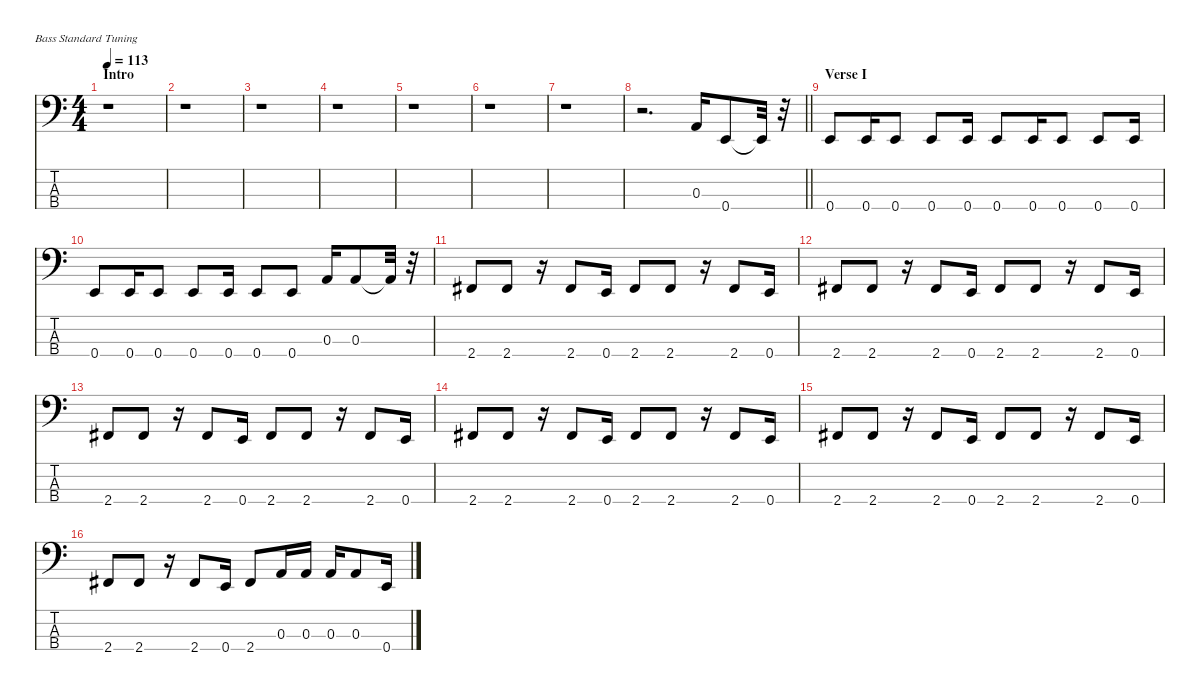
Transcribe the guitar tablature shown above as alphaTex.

\defaultSystemsLayout 4
\hideDynamics
\bracketExtendMode nobrackets
\singleTrackTrackNamePolicy hidden
\multiTrackTrackNamePolicy hidden
\firstSystemTrackNameMode fullname
\firstSystemTrackNameOrientation horizontal
\otherSystemsTrackNameOrientation horizontal
\track ("Bass" "el.bs.") {instrument electricbassfinger}
\staff {score tabs}
\tuning (G2 D2 A1 E1)
\ts (4 4)
\beaming (8 2 2 2 2)
\section ("" "Intro")
\tempo 113
\clef f4
\ks c
r.1{dy f instrument electricbassfinger beam Down} |
r.1{beam Down} |
r.1{beam Down} |
r.1{beam Down} |
r.1{beam Down} |
r.1{beam Down} |
r.1{beam Down} |
\barLineRight lightlight
r.2{d beam Down} 0.3.16{beam Up} 0.4.8{beam Up} 0.4{t}.32{beam Up} r.32{beam Up} |
\section ("" "Verse I")
0.4.8{beam Up} 0.4.16{beam Up} 0.4.8{beam Up} 0.4.8{beam Up} 0.4.16{beam Up} 0.4.8{beam Up} 0.4.16{beam Up} 0.4.8{beam Up} 0.4.8{beam Up} 0.4.16{beam Up} |
0.4.8{beam Up} 0.4.16{beam Up} 0.4.8{beam Up} 0.4.8{beam Up} 0.4.16{beam Up} 0.4.8{beam Up} 0.4.8{beam Up} 0.3.16{beam Up} 0.3.8{beam Up} 0.3{t}.32{beam Up} r.32{beam Up} |
2.4{acc #}.8{beam Up} 2.4{acc #}.8{beam Up} r.16{beam Up} 2.4{acc #}.8{beam Up} 0.4.16{beam Up} 2.4{acc #}.8{beam Up} 2.4{acc #}.8{beam Up} r.16{beam Up} 2.4{acc #}.8{beam Up} 0.4.16{beam Up} |
2.4{acc #}.8{beam Up} 2.4{acc #}.8{beam Up} r.16{beam Up} 2.4{acc #}.8{beam Up} 0.4.16{beam Up} 2.4{acc #}.8{beam Up} 2.4{acc #}.8{beam Up} r.16{beam Up} 2.4{acc #}.8{beam Up} 0.4.16{beam Up} |
2.4{acc #}.8{beam Up} 2.4{acc #}.8{beam Up} r.16{beam Up} 2.4{acc #}.8{beam Up} 0.4.16{beam Up} 2.4{acc #}.8{beam Up} 2.4{acc #}.8{beam Up} r.16{beam Up} 2.4{acc #}.8{beam Up} 0.4.16{beam Up} |
2.4{acc #}.8{beam Up} 2.4{acc #}.8{beam Up} r.16{beam Up} 2.4{acc #}.8{beam Up} 0.4.16{beam Up} 2.4{acc #}.8{beam Up} 2.4{acc #}.8{beam Up} r.16{beam Up} 2.4{acc #}.8{beam Up} 0.4.16{beam Up} |
2.4{acc #}.8{beam Up} 2.4{acc #}.8{beam Up} r.16{beam Up} 2.4{acc #}.8{beam Up} 0.4.16{beam Up} 2.4{acc #}.8{beam Up} 2.4{acc #}.8{beam Up} r.16{beam Up} 2.4{acc #}.8{beam Up} 0.4.16{beam Up} |
2.4{acc #}.8{beam Up} 2.4{acc #}.8{beam Up} r.16{beam Up} 2.4{acc #}.8{beam Up} 0.4.16{beam Up} 2.4{acc #}.8{beam Up} 0.3.16{beam Up} 0.3.16{beam Up} 0.3.16{beam Up} 0.3.8{beam Up} 0.4.16{beam Up}
